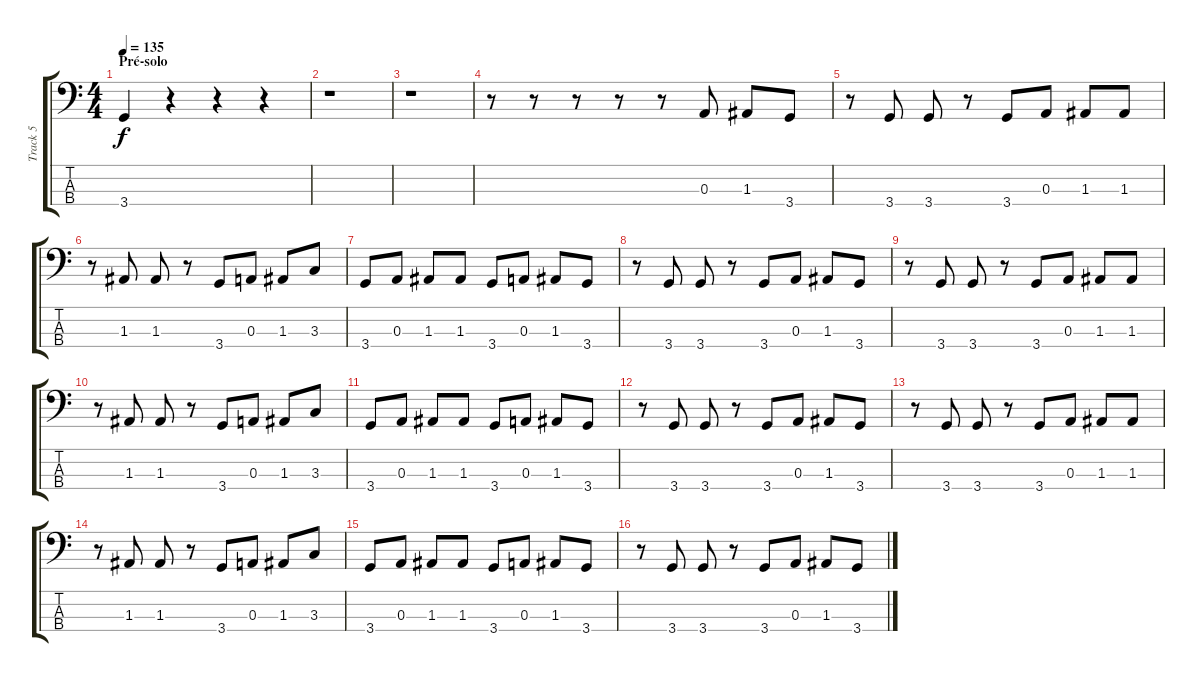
\track ("Track 5" "Track 5") {instrument electricbassfinger}
\staff {score tabs}
\tuning (G2 D2 A1 E1) {hide}
\ts (4 4)
\section ("" "Pré-solo")
\tempo 135
\clef f4
\ks c
3.4.4{dy f} r.4 r.4 r.4 |
r.1 |
r.1 |
r.8 r.8 r.8 r.8 r.8 0.3.8 1.3.8 3.4.8 |
r.8 3.4.8 3.4.8 r.8 3.4.8 0.3.8 1.3.8 1.3.8 |
r.8 1.3.8 1.3.8 r.8 3.4.8 0.3.8 1.3.8 3.3.8 |
3.4.8 0.3.8 1.3.8 1.3.8 3.4.8 0.3.8 1.3.8 3.4.8 |
r.8 3.4.8 3.4.8 r.8 3.4.8 0.3.8 1.3.8 3.4.8 |
r.8 3.4.8 3.4.8 r.8 3.4.8 0.3.8 1.3.8 1.3.8 |
r.8 1.3.8 1.3.8 r.8 3.4.8 0.3.8 1.3.8 3.3.8 |
3.4.8 0.3.8 1.3.8 1.3.8 3.4.8 0.3.8 1.3.8 3.4.8 |
r.8 3.4.8 3.4.8 r.8 3.4.8 0.3.8 1.3.8 3.4.8 |
r.8 3.4.8 3.4.8 r.8 3.4.8 0.3.8 1.3.8 1.3.8 |
r.8 1.3.8 1.3.8 r.8 3.4.8 0.3.8 1.3.8 3.3.8 |
3.4.8 0.3.8 1.3.8 1.3.8 3.4.8 0.3.8 1.3.8 3.4.8 |
r.8 3.4.8 3.4.8 r.8 3.4.8 0.3.8 1.3.8 3.4.8
